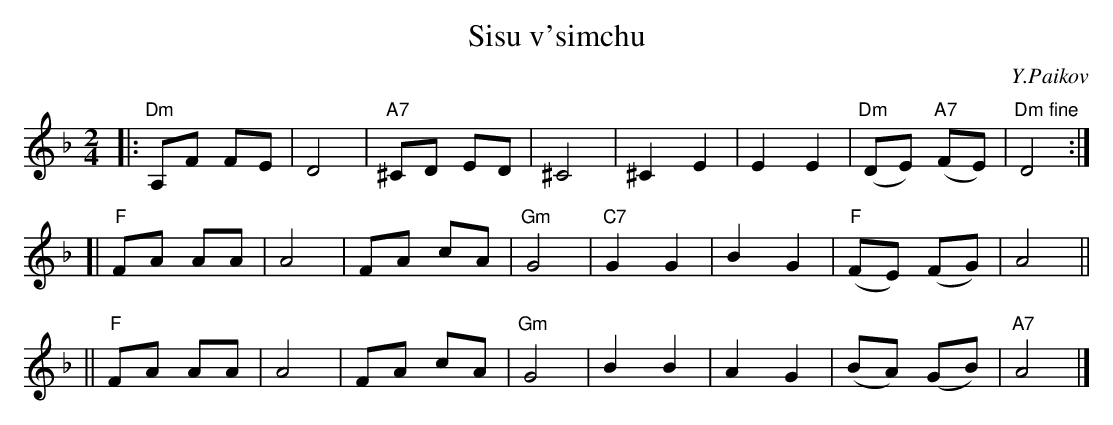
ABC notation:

X:1
T: Sisu v'simchu
C: Y.Paikov
M: 2/4
L: 1/8
K: Dm
|: "Dm"A,F FE | D4 | "A7"^CD ED | ^C4 | ^C2 E2 | E2 E2 | "Dm"(DE) "A7"(FE) | "Dm fine"D4 :|
[| "F"FA AA | A4 | FA cA | "Gm"G4 | "C7"G2 G2 | B2 G2 | "F"(FE) (FG) |     A4 ||
|| "F"FA AA | A4 | FA cA | "Gm"G4 |     B2 B2 | A2 G2 |    (BA) (GB) | "A7"A4 |]
